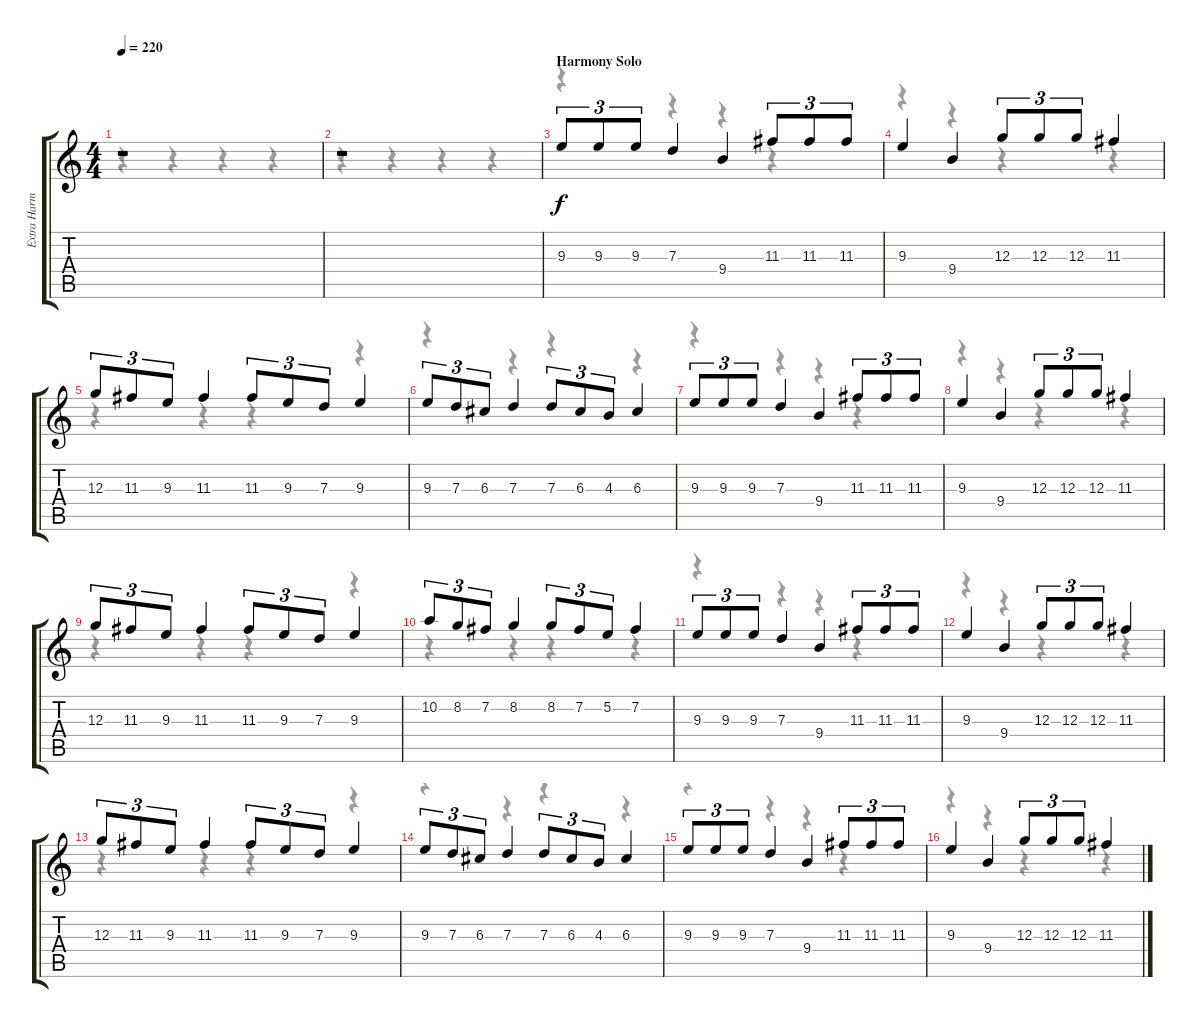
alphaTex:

\track ("Extra Harmony Guitar" "Extra Harm") {instrument distortionguitar}
\staff {score tabs}
\tuning (E4 B3 G3 D3 A2 E2) {hide}
\voice
\ts (4 4)
\tempo 220
\clef g2
\ks c
r.1{dy f} |
r.1 |
\section ("" "Harmony Solo")
9.3.8{tu (3 2)} 9.3.8{tu (3 2)} 9.3.8{tu (3 2)} 7.3.4 9.4.4 11.3.8{tu (3 2)} 11.3.8{tu (3 2)} 11.3.8{tu (3 2)} |
9.3.4 9.4.4 12.3.8{tu (3 2)} 12.3.8{tu (3 2)} 12.3.8{tu (3 2)} 11.3.4 |
12.3.8{tu (3 2)} 11.3.8{tu (3 2)} 9.3.8{tu (3 2)} 11.3.4 11.3.8{tu (3 2)} 9.3.8{tu (3 2)} 7.3.8{tu (3 2)} 9.3.4 |
9.3.8{tu (3 2)} 7.3.8{tu (3 2)} 6.3.8{tu (3 2)} 7.3.4 7.3.8{tu (3 2)} 6.3.8{tu (3 2)} 4.3.8{tu (3 2)} 6.3.4 |
9.3.8{tu (3 2)} 9.3.8{tu (3 2)} 9.3.8{tu (3 2)} 7.3.4 9.4.4 11.3.8{tu (3 2)} 11.3.8{tu (3 2)} 11.3.8{tu (3 2)} |
9.3.4 9.4.4 12.3.8{tu (3 2)} 12.3.8{tu (3 2)} 12.3.8{tu (3 2)} 11.3.4 |
12.3.8{tu (3 2)} 11.3.8{tu (3 2)} 9.3.8{tu (3 2)} 11.3.4 11.3.8{tu (3 2)} 9.3.8{tu (3 2)} 7.3.8{tu (3 2)} 9.3.4 |
10.2.8{tu (3 2)} 8.2.8{tu (3 2)} 7.2.8{tu (3 2)} 8.2.4 8.2.8{tu (3 2)} 7.2.8{tu (3 2)} 5.2.8{tu (3 2)} 7.2.4 |
9.3.8{tu (3 2)} 9.3.8{tu (3 2)} 9.3.8{tu (3 2)} 7.3.4 9.4.4 11.3.8{tu (3 2)} 11.3.8{tu (3 2)} 11.3.8{tu (3 2)} |
9.3.4 9.4.4 12.3.8{tu (3 2)} 12.3.8{tu (3 2)} 12.3.8{tu (3 2)} 11.3.4 |
12.3.8{tu (3 2)} 11.3.8{tu (3 2)} 9.3.8{tu (3 2)} 11.3.4 11.3.8{tu (3 2)} 9.3.8{tu (3 2)} 7.3.8{tu (3 2)} 9.3.4 |
9.3.8{tu (3 2)} 7.3.8{tu (3 2)} 6.3.8{tu (3 2)} 7.3.4 7.3.8{tu (3 2)} 6.3.8{tu (3 2)} 4.3.8{tu (3 2)} 6.3.4 |
9.3.8{tu (3 2)} 9.3.8{tu (3 2)} 9.3.8{tu (3 2)} 7.3.4 9.4.4 11.3.8{tu (3 2)} 11.3.8{tu (3 2)} 11.3.8{tu (3 2)} |
9.3.4 9.4.4 12.3.8{tu (3 2)} 12.3.8{tu (3 2)} 12.3.8{tu (3 2)} 11.3.4
\voice
\clef g2
\ottava regular
\simile none
\ks c
r.4{dy f} r.4 r.4 r.4 |
r.4 r.4 r.4 r.4 |
r.4 r.4 r.4 r.4 |
r.4 r.4 r.4 r.4 |
r.4 r.4 r.4 r.4 |
r.4 r.4 r.4 r.4 |
r.4 r.4 r.4 r.4 |
r.4 r.4 r.4 r.4 |
r.4 r.4 r.4 r.4 |
r.4 r.4 r.4 r.4 |
r.4 r.4 r.4 r.4 |
r.4 r.4 r.4 r.4 |
r.4 r.4 r.4 r.4 |
r.4 r.4 r.4 r.4 |
r.4 r.4 r.4 r.4 |
r.4 r.4 r.4 r.4
